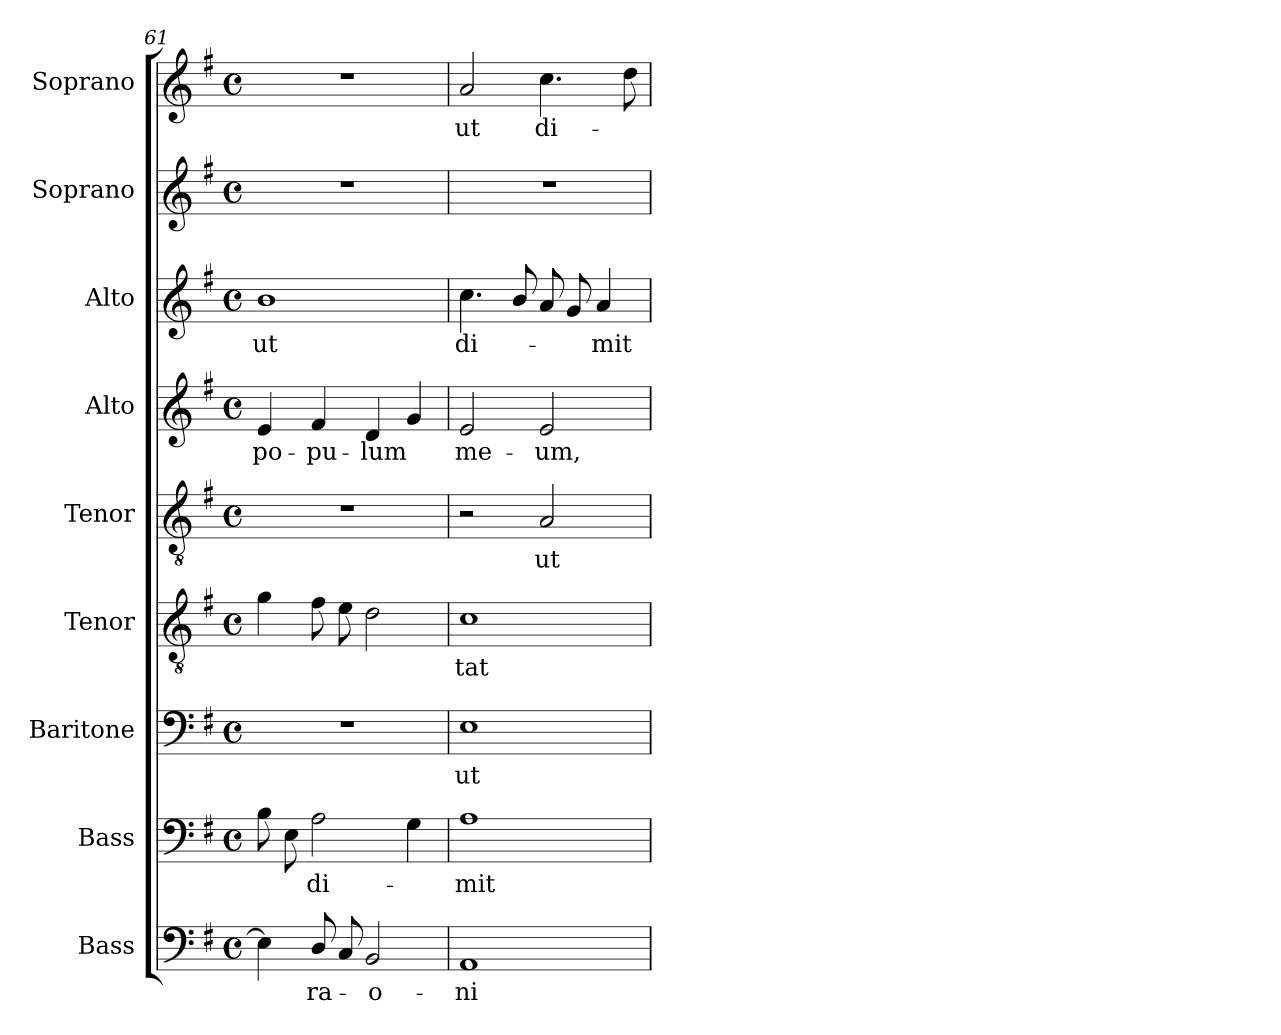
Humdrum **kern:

**kern	**text	**kern	**text	**kern	**text	**kern	**text	**kern	**text	**kern	**text	**kern	**text	**kern	**kern	**text
*part9	*part9	*part8	*part8	*part7	*part7	*part6	*part6	*part5	*part5	*part4	*part4	*part3	*part3	*part2	*part1	*part1
*staff9	*staff9	*staff8	*staff8	*staff7	*staff7	*staff6	*staff6	*staff5	*staff5	*staff4	*staff4	*staff3	*staff3	*staff2	*staff1	*staff1
*I"Bass	*	*I"Bass	*	*I"Baritone	*	*I"Tenor	*	*I"Tenor	*	*I"Alto	*	*I"Alto	*	*I"Soprano	*I"Soprano	*
*I'B.	*	*I'B.	*	*I'Bar.	*	*I'T.	*	*I'T.	*	*I'A.	*	*I'A.	*	*I'S.	*I'S.	*
*clefF4	*	*clefF4	*	*clefF4	*	*clefGv2	*	*clefGv2	*	*clefG2	*	*clefG2	*	*clefG2	*clefG2	*
*	*	*	*	*	*	*ITrd7c12	*	*ITrd7c12	*	*	*	*	*	*	*	*
*k[f#]	*	*k[f#]	*	*k[f#]	*	*k[f#]	*	*k[f#]	*	*k[f#]	*	*k[f#]	*	*k[f#]	*k[f#]	*
*G:	*	*G:	*	*G:	*	*G:	*	*G:	*	*G:	*	*G:	*	*G:	*G:	*
*M4/4	*	*M4/4	*	*M4/4	*	*M4/4	*	*M4/4	*	*M4/4	*	*M4/4	*	*M4/4	*M4/4	*
*met(c)	*	*met(c)	*	*met(c)	*	*met(c)	*	*met(c)	*	*met(c)	*	*met(c)	*	*met(c)	*met(c)	*
=61	=61	=61	=61	=61	=61	=61	=61	=61	=61	=61	=61	=61	=61	=61	=61	=61
!	!	!	!	!	!	!	!	!	!	!	!LO:LY:b:color=#000000	!	!	!	!	!
!	!	!	!	!	!	!	!	!	!	!	!	!	!LO:LY:b:color=#000000	!	!	!
4Ei\]	.	8Bi\	.	1r	.	4Gi\	.	1r	.	4ei/	po-	1bi	ut	1r	1r	.
.	.	8Ei\	.	.	.	.	.	.	.	.	.	.	.	.	.	.
!	!LO:LY:b:color=#000000	!	!	!	!	!	!	!	!	!	!	!	!	!	!	!
!	!	!	!LO:LY:b:color=#000000	!	!	!	!	!	!	!	!	!	!	!	!	!
!	!	!	!	!	!	!	!	!	!	!	!LO:LY:b:color=#000000	!	!	!	!	!
8Di/	-ra-	2Ai\	di-	.	.	8F#i\	.	.	.	4f#i/	-pu-	.	.	.	.	.
8Ci/	.	.	.	.	.	8Ei\	.	.	.	.	.	.	.	.	.	.
!	!LO:LY:b:color=#000000	!	!	!	!	!	!	!	!	!	!	!	!	!	!	!
!	!	!	!	!	!	!	!	!	!	!	!LO:LY:b:color=#000000	!	!	!	!	!
2BBi/	-o-	.	.	.	.	2Di\	.	.	.	4di/	-lum	.	.	.	.	.
.	.	4Gi\	.	.	.	.	.	.	.	4gi/	.	.	.	.	.	.
=62	=62	=62	=62	=62	=62	=62	=62	=62	=62	=62	=62	=62	=62	=62	=62	=62
!	!LO:LY:b:color=#000000	!	!	!	!	!	!	!	!	!	!	!	!	!	!	!
!	!	!	!LO:LY:b:color=#000000	!	!	!	!	!	!	!	!	!	!	!	!	!
!	!	!	!	!	!LO:LY:b:color=#000000	!	!	!	!	!	!	!	!	!	!	!
!	!	!	!	!	!	!	!LO:LY:b:color=#000000	!	!	!	!	!	!	!	!	!
!	!	!	!	!	!	!	!	!	!	!	!LO:LY:b:color=#000000	!	!	!	!	!
!	!	!	!	!	!	!	!	!	!	!	!	!	!LO:LY:b:color=#000000	!	!	!
!	!	!	!	!	!	!	!	!	!	!	!	!	!	!	!	!LO:LY:b:color=#000000
1AAi	-ni	1Ai	-mit-	1Ei	ut	1Ci	-tat	2r	.	2ei/	me-	4.cci\	di-	1r	2ai/	ut
.	.	.	.	.	.	.	.	.	.	.	.	8bi/	.	.	.	.
!	!	!	!	!	!	!	!	!	!LO:LY:b:color=#000000	!	!	!	!	!	!	!
!	!	!	!	!	!	!	!	!	!	!	!LO:LY:b:color=#000000	!	!	!	!	!
!	!	!	!	!	!	!	!	!	!	!	!	!	!	!	!	!LO:LY:b:color=#000000
.	.	.	.	.	.	.	.	2AAi/	ut	2ei/	-um,	8ai/	.	.	4.cci\	di-
.	.	.	.	.	.	.	.	.	.	.	.	8gi/	.	.	.	.
!	!	!	!	!	!	!	!	!	!	!	!	!	!LO:LY:b:color=#000000	!	!	!
.	.	.	.	.	.	.	.	.	.	.	.	4ai/	-mit-	.	.	.
.	.	.	.	.	.	.	.	.	.	.	.	.	.	.	8ddi\	.
=	=	=	=	=	=	=	=	=	=	=	=	=	=	=	=	=
*-	*-	*-	*-	*-	*-	*-	*-	*-	*-	*-	*-	*-	*-	*-	*-	*-
